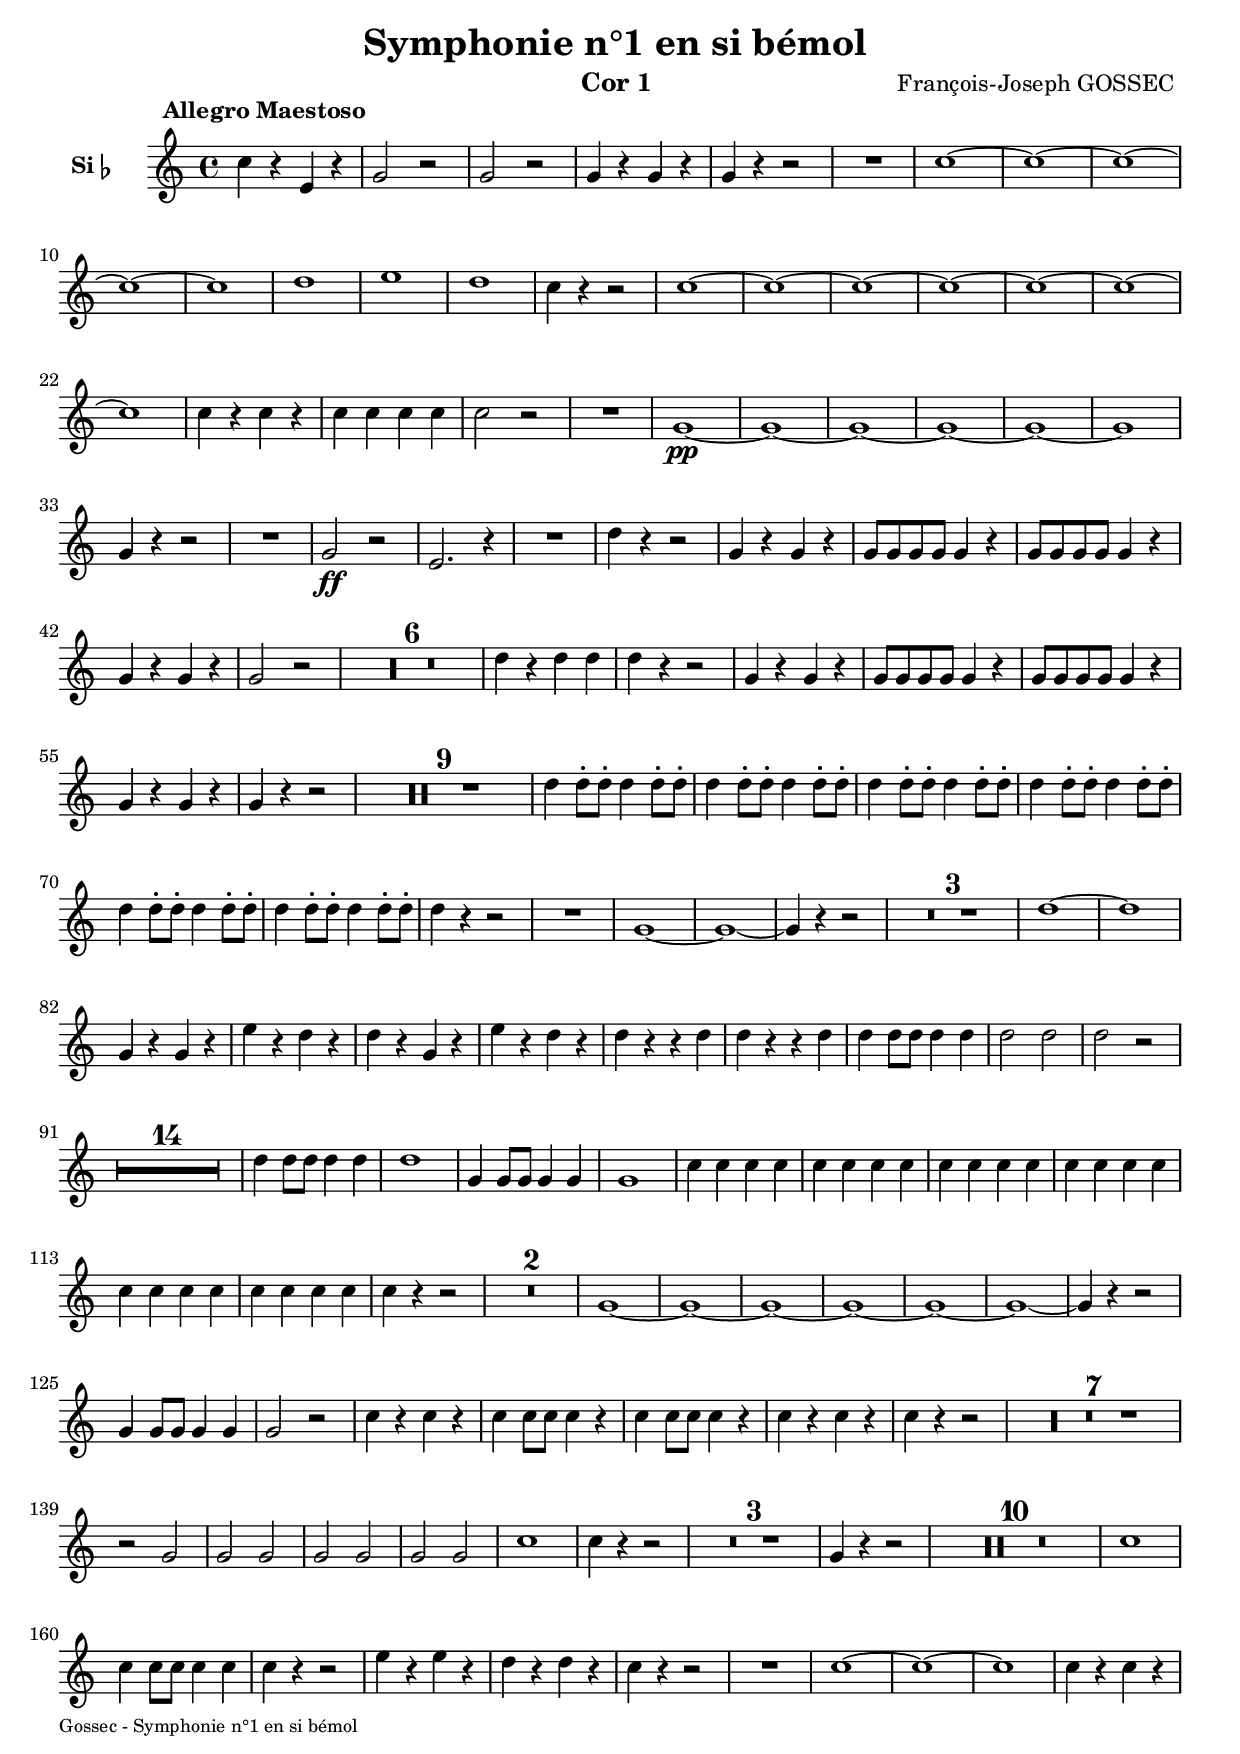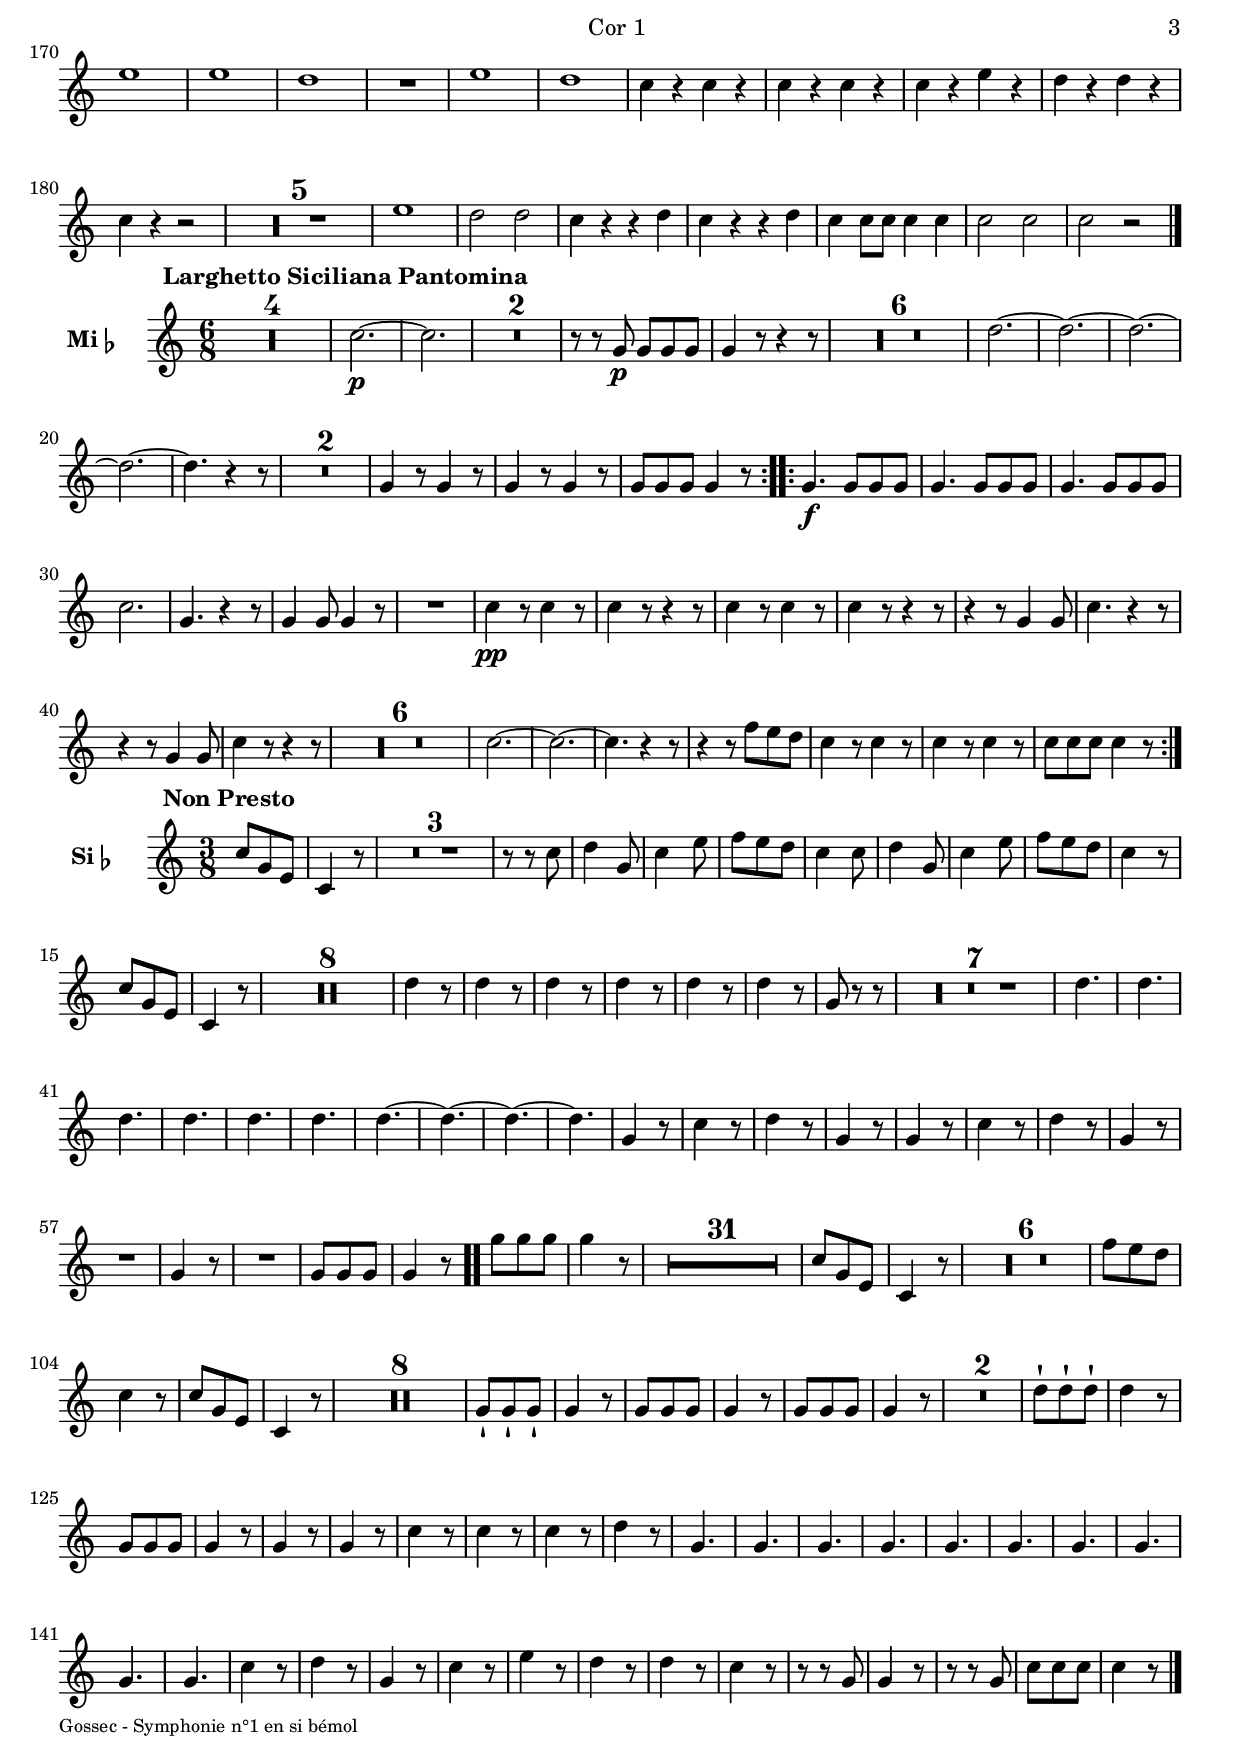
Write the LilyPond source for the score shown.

\version "2.10.25"

\paper{ #(define page-breaking ly:page-turn-breaking)
         top-margin = 3.0
         bottom-margin = 3.0
         before-title-space = 3.0
         page-top-space = 5.0
         between-title-space = 5.0
         between-system-padding = 5.0
         oddFooterMarkup = \markup {\tiny {"Gossec - Symphonie n°1 en si bémol "}}
         #(set-global-staff-size 24)  
         first-page-number = 2
         ragged-last-bottom = ##f
      }

\book{
\header {
    title = 	"Symphonie n°1 en si bémol "
    composer =	"François-Joseph GOSSEC "
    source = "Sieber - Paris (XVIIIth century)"
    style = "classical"
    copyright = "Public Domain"
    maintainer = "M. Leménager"
    instrument =	"Cor 1 "
}


\score {
      \new Staff {
         \set Staff.instrumentName = \markup {\bold "Si" \musicglyph #"accidentals.M2" "  "}
         ﻿\version "2.10.25"      %Gossec - Symphonie si bémol
                        %Cor1 - 1er mvt
\relative c''{
\clef treble
\key c \major
\time 4/4




c4 r e, r
g2 r
g r
g4 r g r
g r r2 
R1
c ~
c ~
c ~
c ~
c
d
e
d
c4 r r2
c1 ~
c ~
c ~
c ~
c ~
c ~
c 
c4 r c r
c c c c
c2 r
R1
g\pp ~
g ~
g ~
g ~
g ~
g 
g4 r r2
R1
g2\ff r
e2. r4
R1
d'4 r r2
g,4 r g r
g8 g g g g4 r
g8 g g g g4 r
g r g r
g2 r 
\set Score.skipBars = ##t R1 * 6
%
%
%
%
%
d'4 r d d
d r r2
g,4 r g r
g8 g g g g4 r
g8 g g g g4 r
g r g r
g r r2
\set Score.skipBars = ##t R1 * 9
%
%
%
%
%
%
%
%
d'4 d8-. d-. d4 d8-. d-.
d4 d8-. d-. d4 d8-. d-.
d4 d8-. d-. d4 d8-. d-.
d4 d8-. d-. d4 d8-. d-.
d4 d8-. d-. d4 d8-. d-.
d4 d8-. d-. d4 d8-. d-.
d4 r r2
R1
g, ~
g ~
g4 r r2
\set Score.skipBars = ##t R1 * 3
%
%
d'1 ~
d
g,4 r g r
e' r d r
d r g, r
e' r d r 
d r r d
d r r d
d d8 d d4 d
d2 d
d r
\set Score.skipBars = ##t R1 * 14
%
%
%
%
%
%
%
%
%
%
%
%
%
d4 d8 d d4 d
d1
g,4 g8 g g4 g
g1
c4 c c c
c c c c
c c c c
c c c c
c c c c
c c c c
c r r2
\set Score.skipBars = ##t R1 * 2
%
g1 ~
g ~
g ~
g ~
g ~
g ~
g4 r r2
g4 g8 g g4 g
g2 r
c4 r c r
c c8 c c4 r
c c8 c c4 r
c r c r
c r r2
\set Score.skipBars = ##t R1 * 7
%
%
%
%
%
%
r2 g
g g
g g
g g
c1 
c4 r r2
\set Score.skipBars = ##t R1 * 3
%
%
g4 r r2
\set Score.skipBars = ##t R1 * 10
%
%
%
%
%
%
%
%
%
c1
c4 c8 c c4 c
c r r2
e4 r e r
d r d r
c r r2
R1
c ~
c ~
c
c4 r c r
e1
e
d
R1
e
d
c4 r c r
c r c r
c r e r
d r d r
c r r2
\set Score.skipBars = ##t R1 * 5
%
%
%
%
e1
d2 d
c4 r r d
c r r d
c c8 c c4 c
c2 c
c r \bar "|." 
}
}
         \header { piece =  \markup {\hspace #+10.0 \bold "Allegro Maestoso"}     
                  opus = ""  }
}
\score {
      \new Staff {
         \set Staff.instrumentName = \markup {\bold "Mi" \musicglyph #"accidentals.M2" "  "}
         \version "2.10.25"      %Gossec - Symphonie si b�mol
                        %Cor1 - 2e mvt  
\relative c''{
\clef treble
\key c \major
\time 6/8




\set Score.skipBars = ##t R2. * 4
%
%
%
c2.\p ~ 
c
\set Score.skipBars = ##t R2. * 2
%
r8 r g\p g g g
g4 r8 r4 r8
\set Score.skipBars = ##t R2. * 6
%
%
%
%
%
d'2. ~
d ~
d ~
d ~
d4. r4 r8
\set Score.skipBars = ##t R2. * 2
%
g,4 r8 g4 r8
g4 r8 g4 r8
g g g g4 r8 \bar ":|:"
g4.\f g8 g g 
\repeat unfold 2 {g4. g8 g g}
%
c2. 
g4. r4 r8
g4 g8 g4 r8
R2.
c4\pp r8 c4 r8
c4 r8 r4 r8
c4 r8 c4 r8
c4 r8 r4 r8
r4 r8 g4 g8
c4. r4 r8
r4 r8 g4 g8
c4 r8 r4 r8
\set Score.skipBars = ##t R2. * 6
%
%
%
%
%
c2. ~
c ~
c4. r4 r8
r4 r8 f e d 
c4 r8 c4 r8
c4 r8 c4 r8
c c c c4 r8 \bar ":|" 
}
}
         \header { piece = \markup {\hspace #+10.0 \bold "Larghetto Siciliana Pantomina"}
                  opus = ""  }
}
\score {
      \new Staff {
         \set Staff.instrumentName = \markup {\bold "Si" \musicglyph #"accidentals.M2" "  "}
         \version "2.10.25"      %Gossec - Symphonie si b�mol
                        %Cor1 - 3e mvt  
\relative c''{
\clef treble
\key c \major
\time 3/8




c8 g e
c4 r8
\set Score.skipBars = ##t R4. * 3
%
%
r8 r c'
d4 g,8
c4 e8
f e d
c4 c8
d4 g,8
c4 e8
f e d
c4 r8
c g e
c4 r8
\set Score.skipBars = ##t R4. * 8
%
%
%
%
%
%
%
d'4 r8
\repeat unfold 5 {d4 r8}
%
%
%
%
g, r r
\set Score.skipBars = ##t R4. * 7
%
%
%
%
%
%
d'4.
d
d
d
d
d
d ~
d ~
d ~
d
g,4 r8
c4 r8
d4 r8
g,4 r8
g4 r8
c4 r8
d4 r8
g,4 r8
R4.
g4 r8
R4.
g8 g g
g4 r8 \bar ".|."
g'8 g g
g4 r8
\set Score.skipBars = ##t R4. * 31
c,8 g e
c4 r8
\set Score.skipBars = ##t R4. * 6
%
%
%
%
%
f'8 e d
c4 r8
c g e
c4 r8
\set Score.skipBars = ##t R4. * 8
%
%
%
%
%
%
%
g'8-| g-| g-|
g4 r8
g g g
g4 r8
g g g 
g4 r8
\set Score.skipBars = ##t R4. * 2
%
d'8-| d-| d-|
d4 r8
g, g g
g4 r8
g4 r8
g4 r8
c4 r8
c4 r8
c4 r8
d4 r8
g,4.
\repeat unfold 9 {g}
c4 r8
d4 r8
g,4 r8
c4 r8
e4 r8
d4 r8
d4 r8
c4 r8
r r g
g4 r8
r r g
c c c
c4 r8 \bar "|." 
}
}
         \header { piece = \markup {\hspace #+10.0 \bold "Non Presto"}
                  opus = ""  }
}
}
